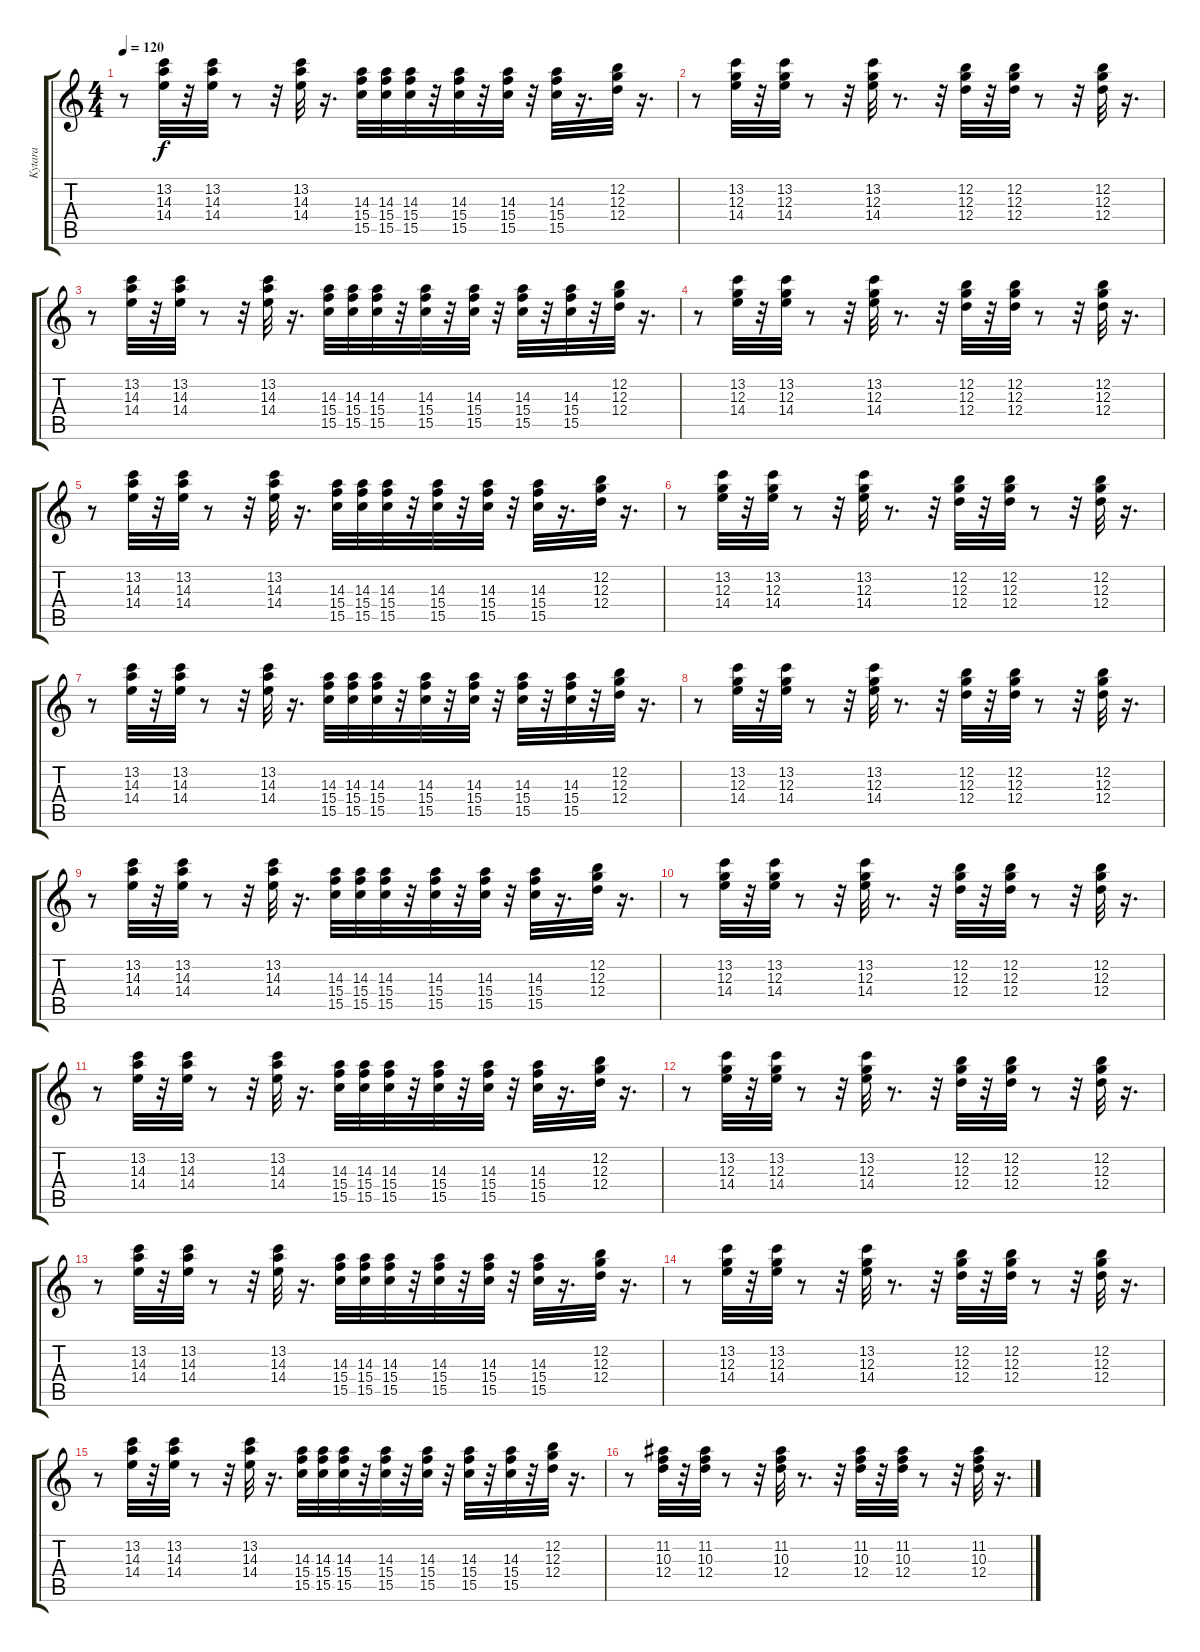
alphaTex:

\track ("Kytara" "Kytara") {instrument electricguitarmuted}
\staff {score tabs}
\tuning (E4 B3 G3 D3 A2 E2) {hide}
\ts (4 4)
\tempo 120
\clef g2
\ks c
r.8{dy f} (13.2 14.3 14.4).32 r.32 (13.2 14.3 14.4).32 r.8 r.32 (13.2 14.3 14.4).32 r.16{d} (14.3 15.4 15.5).32 (14.3 15.4 15.5).32 (14.3 15.4 15.5).32 r.32 (14.3 15.4 15.5).32 r.32 (14.3 15.4 15.5).32 r.32 (14.3 15.4 15.5).32 r.16{d} (12.2 12.3 12.4).32 r.16{d} |
r.8 (13.2 12.3 14.4).32 r.32 (13.2 12.3 14.4).32 r.8 r.32 (13.2 12.3 14.4).32 r.8{d} r.32 (12.2 12.3 12.4).32 r.32 (12.2 12.3 12.4).32 r.8 r.32 (12.2 12.3 12.4).32 r.16{d} |
r.8 (13.2 14.3 14.4).32 r.32 (13.2 14.3 14.4).32 r.8 r.32 (13.2 14.3 14.4).32 r.16{d} (14.3 15.4 15.5).32 (14.3 15.4 15.5).32 (14.3 15.4 15.5).32 r.32 (14.3 15.4 15.5).32 r.32 (14.3 15.4 15.5).32 r.32 (14.3 15.4 15.5).32 r.32 (14.3 15.4 15.5).32 r.32 (12.2 12.3 12.4).32 r.16{d} |
r.8 (13.2 12.3 14.4).32 r.32 (13.2 12.3 14.4).32 r.8 r.32 (13.2 12.3 14.4).32 r.8{d} r.32 (12.2 12.3 12.4).32 r.32 (12.2 12.3 12.4).32 r.8 r.32 (12.2 12.3 12.4).32 r.16{d} |
r.8 (13.2 14.3 14.4).32 r.32 (13.2 14.3 14.4).32 r.8 r.32 (13.2 14.3 14.4).32 r.16{d} (14.3 15.4 15.5).32 (14.3 15.4 15.5).32 (14.3 15.4 15.5).32 r.32 (14.3 15.4 15.5).32 r.32 (14.3 15.4 15.5).32 r.32 (14.3 15.4 15.5).32 r.16{d} (12.2 12.3 12.4).32 r.16{d} |
r.8 (13.2 12.3 14.4).32 r.32 (13.2 12.3 14.4).32 r.8 r.32 (13.2 12.3 14.4).32 r.8{d} r.32 (12.2 12.3 12.4).32 r.32 (12.2 12.3 12.4).32 r.8 r.32 (12.2 12.3 12.4).32 r.16{d} |
r.8 (13.2 14.3 14.4).32 r.32 (13.2 14.3 14.4).32 r.8 r.32 (13.2 14.3 14.4).32 r.16{d} (14.3 15.4 15.5).32 (14.3 15.4 15.5).32 (14.3 15.4 15.5).32 r.32 (14.3 15.4 15.5).32 r.32 (14.3 15.4 15.5).32 r.32 (14.3 15.4 15.5).32 r.32 (14.3 15.4 15.5).32 r.32 (12.2 12.3 12.4).32 r.16{d} |
r.8 (13.2 12.3 14.4).32 r.32 (13.2 12.3 14.4).32 r.8 r.32 (13.2 12.3 14.4).32 r.8{d} r.32 (12.2 12.3 12.4).32 r.32 (12.2 12.3 12.4).32 r.8 r.32 (12.2 12.3 12.4).32 r.16{d} |
r.8 (13.2 14.3 14.4).32 r.32 (13.2 14.3 14.4).32 r.8 r.32 (13.2 14.3 14.4).32 r.16{d} (14.3 15.4 15.5).32 (14.3 15.4 15.5).32 (14.3 15.4 15.5).32 r.32 (14.3 15.4 15.5).32 r.32 (14.3 15.4 15.5).32 r.32 (14.3 15.4 15.5).32 r.16{d} (12.2 12.3 12.4).32 r.16{d} |
r.8 (13.2 12.3 14.4).32 r.32 (13.2 12.3 14.4).32 r.8 r.32 (13.2 12.3 14.4).32 r.8{d} r.32 (12.2 12.3 12.4).32 r.32 (12.2 12.3 12.4).32 r.8 r.32 (12.2 12.3 12.4).32 r.16{d} |
r.8 (13.2 14.3 14.4).32 r.32 (13.2 14.3 14.4).32 r.8 r.32 (13.2 14.3 14.4).32 r.16{d} (14.3 15.4 15.5).32 (14.3 15.4 15.5).32 (14.3 15.4 15.5).32 r.32 (14.3 15.4 15.5).32 r.32 (14.3 15.4 15.5).32 r.32 (14.3 15.4 15.5).32 r.16{d} (12.2 12.3 12.4).32 r.16{d} |
r.8 (13.2 12.3 14.4).32 r.32 (13.2 12.3 14.4).32 r.8 r.32 (13.2 12.3 14.4).32 r.8{d} r.32 (12.2 12.3 12.4).32 r.32 (12.2 12.3 12.4).32 r.8 r.32 (12.2 12.3 12.4).32 r.16{d} |
r.8 (13.2 14.3 14.4).32 r.32 (13.2 14.3 14.4).32 r.8 r.32 (13.2 14.3 14.4).32 r.16{d} (14.3 15.4 15.5).32 (14.3 15.4 15.5).32 (14.3 15.4 15.5).32 r.32 (14.3 15.4 15.5).32 r.32 (14.3 15.4 15.5).32 r.32 (14.3 15.4 15.5).32 r.16{d} (12.2 12.3 12.4).32 r.16{d} |
r.8 (13.2 12.3 14.4).32 r.32 (13.2 12.3 14.4).32 r.8 r.32 (13.2 12.3 14.4).32 r.8{d} r.32 (12.2 12.3 12.4).32 r.32 (12.2 12.3 12.4).32 r.8 r.32 (12.2 12.3 12.4).32 r.16{d} |
r.8 (13.2 14.3 14.4).32 r.32 (13.2 14.3 14.4).32 r.8 r.32 (13.2 14.3 14.4).32 r.16{d} (14.3 15.4 15.5).32 (14.3 15.4 15.5).32 (14.3 15.4 15.5).32 r.32 (14.3 15.4 15.5).32 r.32 (14.3 15.4 15.5).32 r.32 (14.3 15.4 15.5).32 r.32 (14.3 15.4 15.5).32 r.32 (12.2 12.3 12.4).32 r.16{d} |
r.8 (11.2 10.3 12.4).32 r.32 (11.2 10.3 12.4).32 r.8 r.32 (11.2 10.3 12.4).32 r.8{d} r.32 (11.2 10.3 12.4).32 r.32 (11.2 10.3 12.4).32 r.8 r.32 (11.2 10.3 12.4).32 r.16{d}
